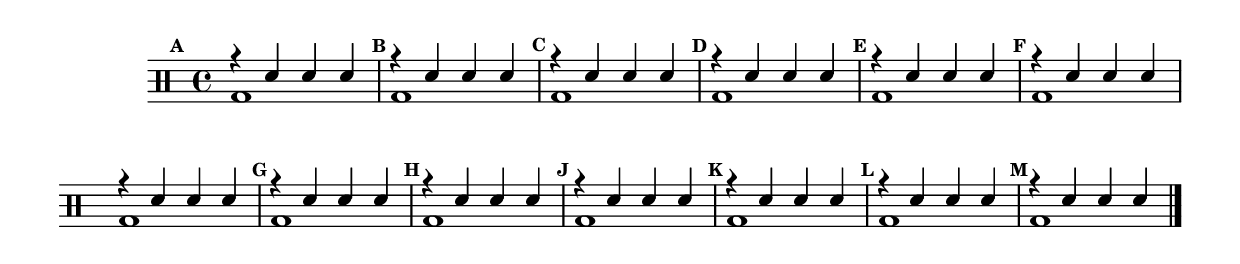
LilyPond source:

%-*- coding: utf-8 -*-

\version "2.10.00"

%\header {title = "aquecendo e divertindo-se com 6 notas"}

\drums {

\override Staff.TimeSignature #'style = #'()
\time 4/4 

\override Score.BarNumber #'transparent = ##t
%\override Score.RehearsalMark #'font-family = #'
\override Score.RehearsalMark #'font-size = #-2
\set Score.markFormatter = #format-mark-numbers



\context DrumVoice = "1" { }
\context DrumVoice = "2" { }

<<
{

\mark \default

r4 sn sn sn 

\mark \default

r4 sn sn sn 

\mark \default

r4 sn sn sn 

\mark \default

r4 sn sn sn 

\mark \default

r4 sn sn sn 

\mark \default

r4 sn sn sn 

r4 sn sn sn 

\mark \default

r4 sn sn sn 

\mark \default

r4 sn sn sn 

\mark \default

r4 sn sn sn 

\mark \default

r4 sn sn sn 

\mark \default

r4 sn sn sn 

\mark \default

r4 sn sn sn 

\bar "|."

  
}
\\{

bd1 bd1 bd1 bd1 bd1 bd1

bd1 

bd1 bd1 bd bd bd bd

}
>>


}


